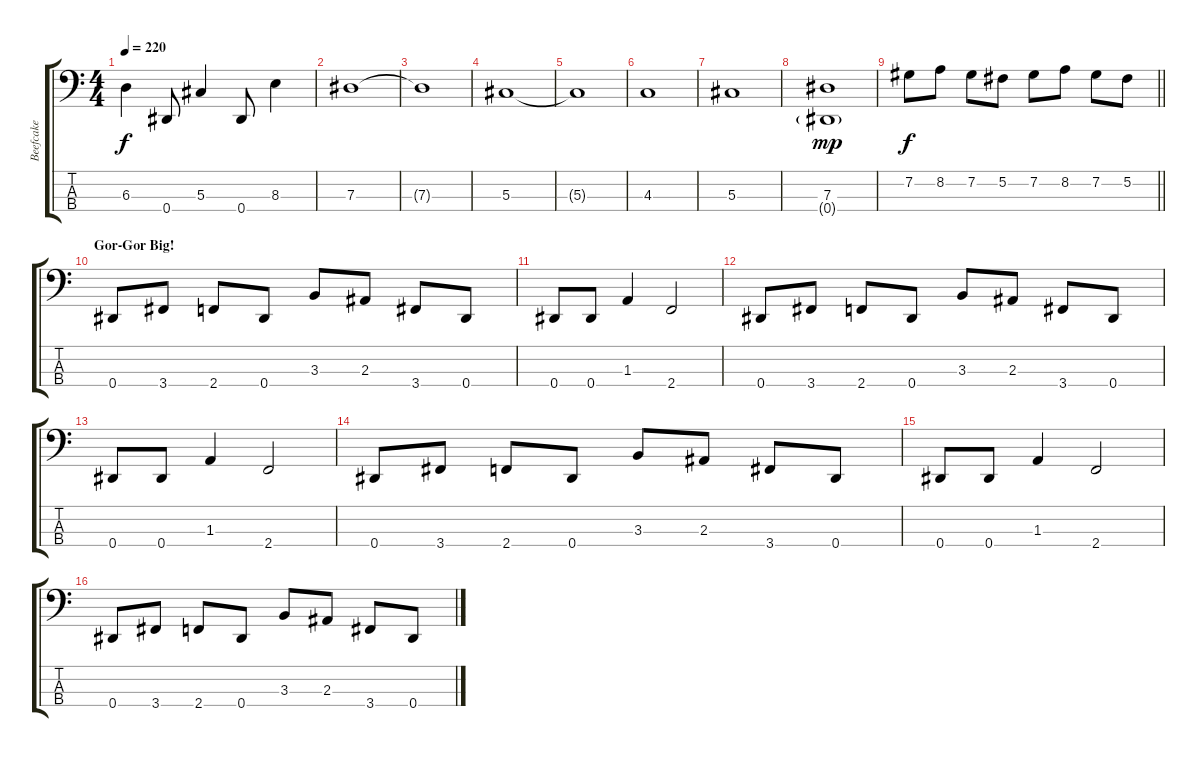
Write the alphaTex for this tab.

\track ("Beefcake" "Beefcake") {instrument electricbassfinger}
\staff {score tabs}
\tuning (Gb2 Db2 Ab1 Eb1) {hide}
\ts (4 4)
\tempo 220
\clef f4
\ks c
6.3.4{dy f} 0.4.8 5.3.4 0.4.8 8.3.4 |
7.3.1 |
7.3{t}.1 |
5.3.1 |
5.3{t}.1 |
4.3.1 |
5.3.1 |
(7.3 0.4{g}).1{dy mp} |
\barLineRight lightlight
7.2.8{dy f} 8.2.8 7.2.8 5.2.8 7.2.8 8.2.8 7.2.8 5.2.8 |
\section ("" "Gor-Gor Big!")
0.4.8 3.4.8 2.4.8 0.4.8 3.3.8 2.3.8 3.4.8 0.4.8 |
0.4.8 0.4.8 1.3.4 2.4.2 |
0.4.8 3.4.8 2.4.8 0.4.8 3.3.8 2.3.8 3.4.8 0.4.8 |
0.4.8 0.4.8 1.3.4 2.4.2 |
0.4.8 3.4.8 2.4.8 0.4.8 3.3.8 2.3.8 3.4.8 0.4.8 |
0.4.8 0.4.8 1.3.4 2.4.2 |
0.4.8 3.4.8 2.4.8 0.4.8 3.3.8 2.3.8 3.4.8 0.4.8
